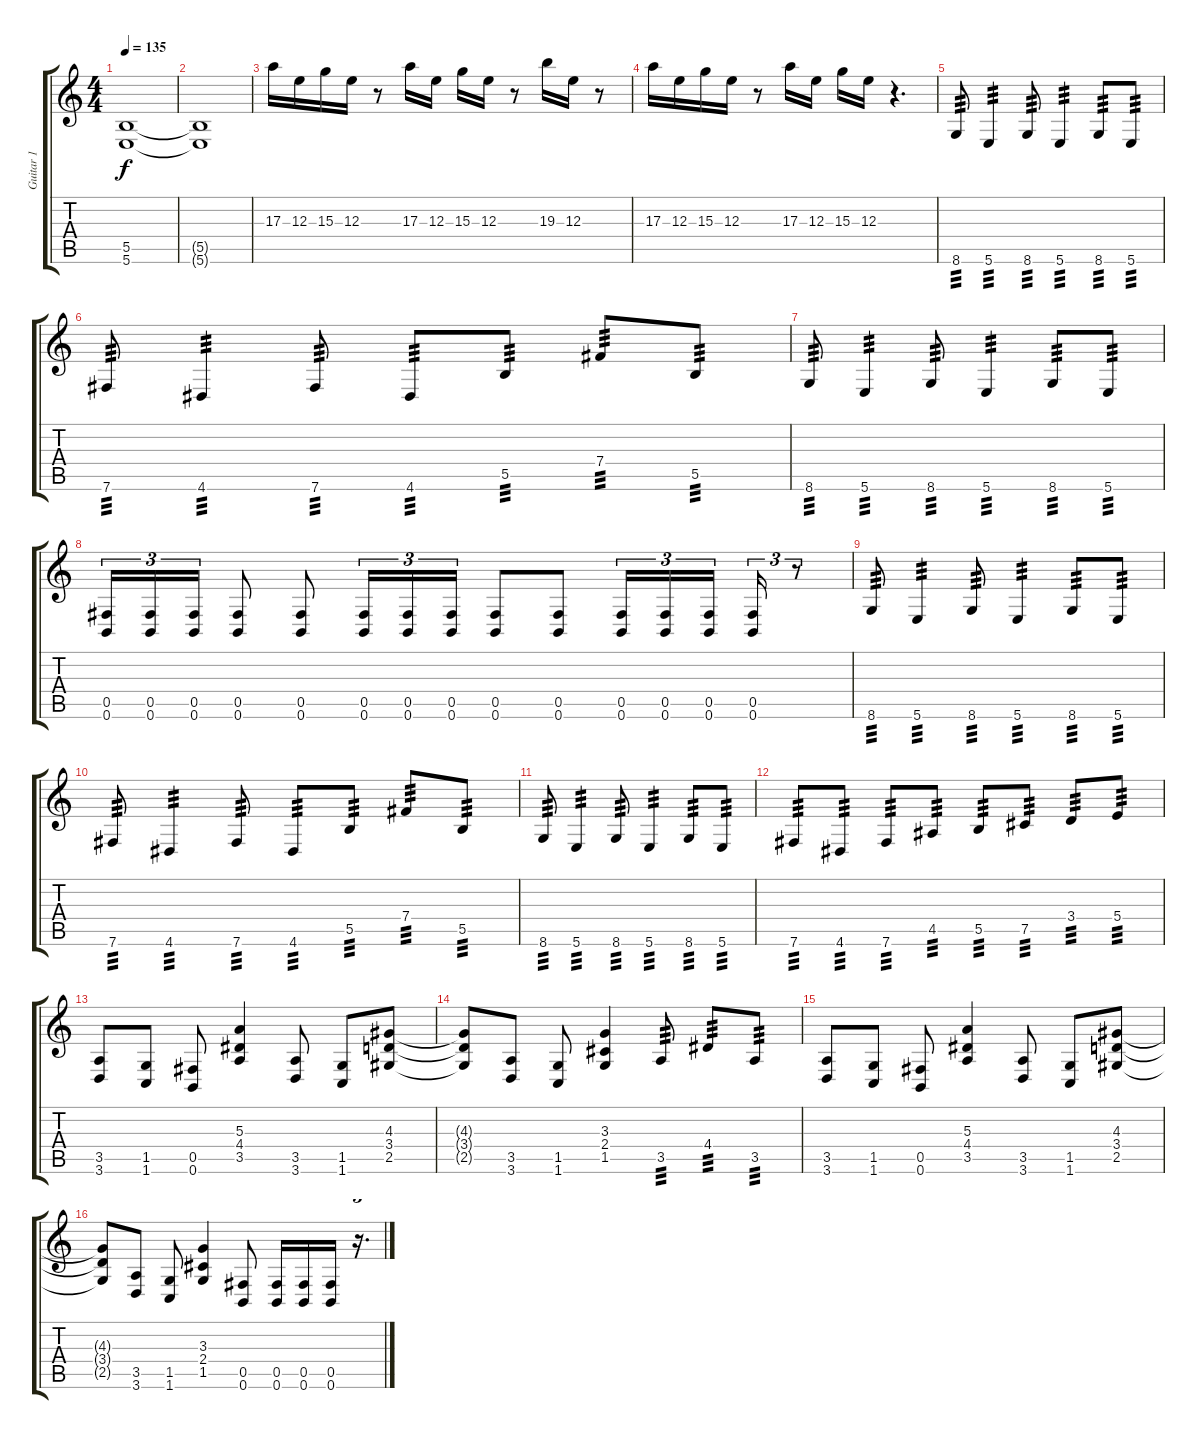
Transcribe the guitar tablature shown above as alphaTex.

\track ("Guitar 1" "Guitar 1") {instrument distortionguitar}
\staff {score tabs}
\tuning (Db4 Ab3 E3 B2 Gb2 B1) {hide}
\ts (4 4)
\tempo 135
\clef g2
\ks c
(5.5 5.6).1{dy f} |
(5.5{t} 5.6{t}).1 |
17.3.16 12.3.16 15.3.16 12.3.16 r.8 17.3.16 12.3.16 15.3.16 12.3.16 r.8 19.3.16 12.3.16 r.8 |
17.3.16 12.3.16 15.3.16 12.3.16 r.8 17.3.16 12.3.16 15.3.16 12.3.16 r.4{d} |
8.6.8{tp 3} 5.6.4{tp 3} 8.6.8{tp 3} 5.6.4{tp 3} 8.6.8{tp 3} 5.6.8{tp 3} |
7.6.8{tp 3} 4.6.4{tp 3} 7.6.8{tp 3} 4.6.8{tp 3} 5.5.8{tp 3} 7.4.8{tp 3} 5.5.8{tp 3} |
8.6.8{tp 3} 5.6.4{tp 3} 8.6.8{tp 3} 5.6.4{tp 3} 8.6.8{tp 3} 5.6.8{tp 3} |
(0.5 0.6).16{tu (3 2)} (0.5 0.6).16{tu (3 2)} (0.5 0.6).16{tu (3 2)} (0.5 0.6).8 (0.5 0.6).8 (0.5 0.6).16{tu (3 2)} (0.5 0.6).16{tu (3 2)} (0.5 0.6).16{tu (3 2)} (0.5 0.6).8 (0.5 0.6).8 (0.5 0.6).16{tu (3 2)} (0.5 0.6).16{tu (3 2)} (0.5 0.6).16{tu (3 2) beam splitsecondary} (0.5 0.6).16{tu (3 2)} r.8{tu (3 2)} |
8.6.8{tp 3} 5.6.4{tp 3} 8.6.8{tp 3} 5.6.4{tp 3} 8.6.8{tp 3} 5.6.8{tp 3} |
7.6.8{tp 3} 4.6.4{tp 3} 7.6.8{tp 3} 4.6.8{tp 3} 5.5.8{tp 3} 7.4.8{tp 3} 5.5.8{tp 3} |
8.6.8{tp 3} 5.6.4{tp 3} 8.6.8{tp 3} 5.6.4{tp 3} 8.6.8{tp 3} 5.6.8{tp 3} |
7.6.8{tp 3} 4.6.8{tp 3} 7.6.8{tp 3} 4.5.8{tp 3} 5.5.8{tp 3} 7.5.8{tp 3} 3.4.8{tp 3} 5.4.8{tp 3} |
(3.5 3.6).8 (1.5 1.6).8 (0.5 0.6).8 (5.3 4.4 3.5).4 (3.5 3.6).8 (1.5 1.6).8 (4.3 3.4 2.5).8 |
(4.3{t} 3.4{t} 2.5{t}).8 (3.5 3.6).8 (1.5 1.6).8 (3.3 2.4 1.5).4 3.5.8{tp 3} 4.4.8{tp 3} 3.5.8{tp 3} |
(3.5 3.6).8 (1.5 1.6).8 (0.5 0.6).8 (5.3 4.4 3.5).4 (3.5 3.6).8 (1.5 1.6).8 (4.3 3.4 2.5).8 |
(4.3{t} 3.4{t} 2.5{t}).8 (3.5 3.6).8 (1.5 1.6).8 (3.3 2.4 1.5).4 (0.5 0.6).8 (0.5 0.6).16 (0.5 0.6).16 (0.5 0.6).16 r.16{d tu (3 2)}
